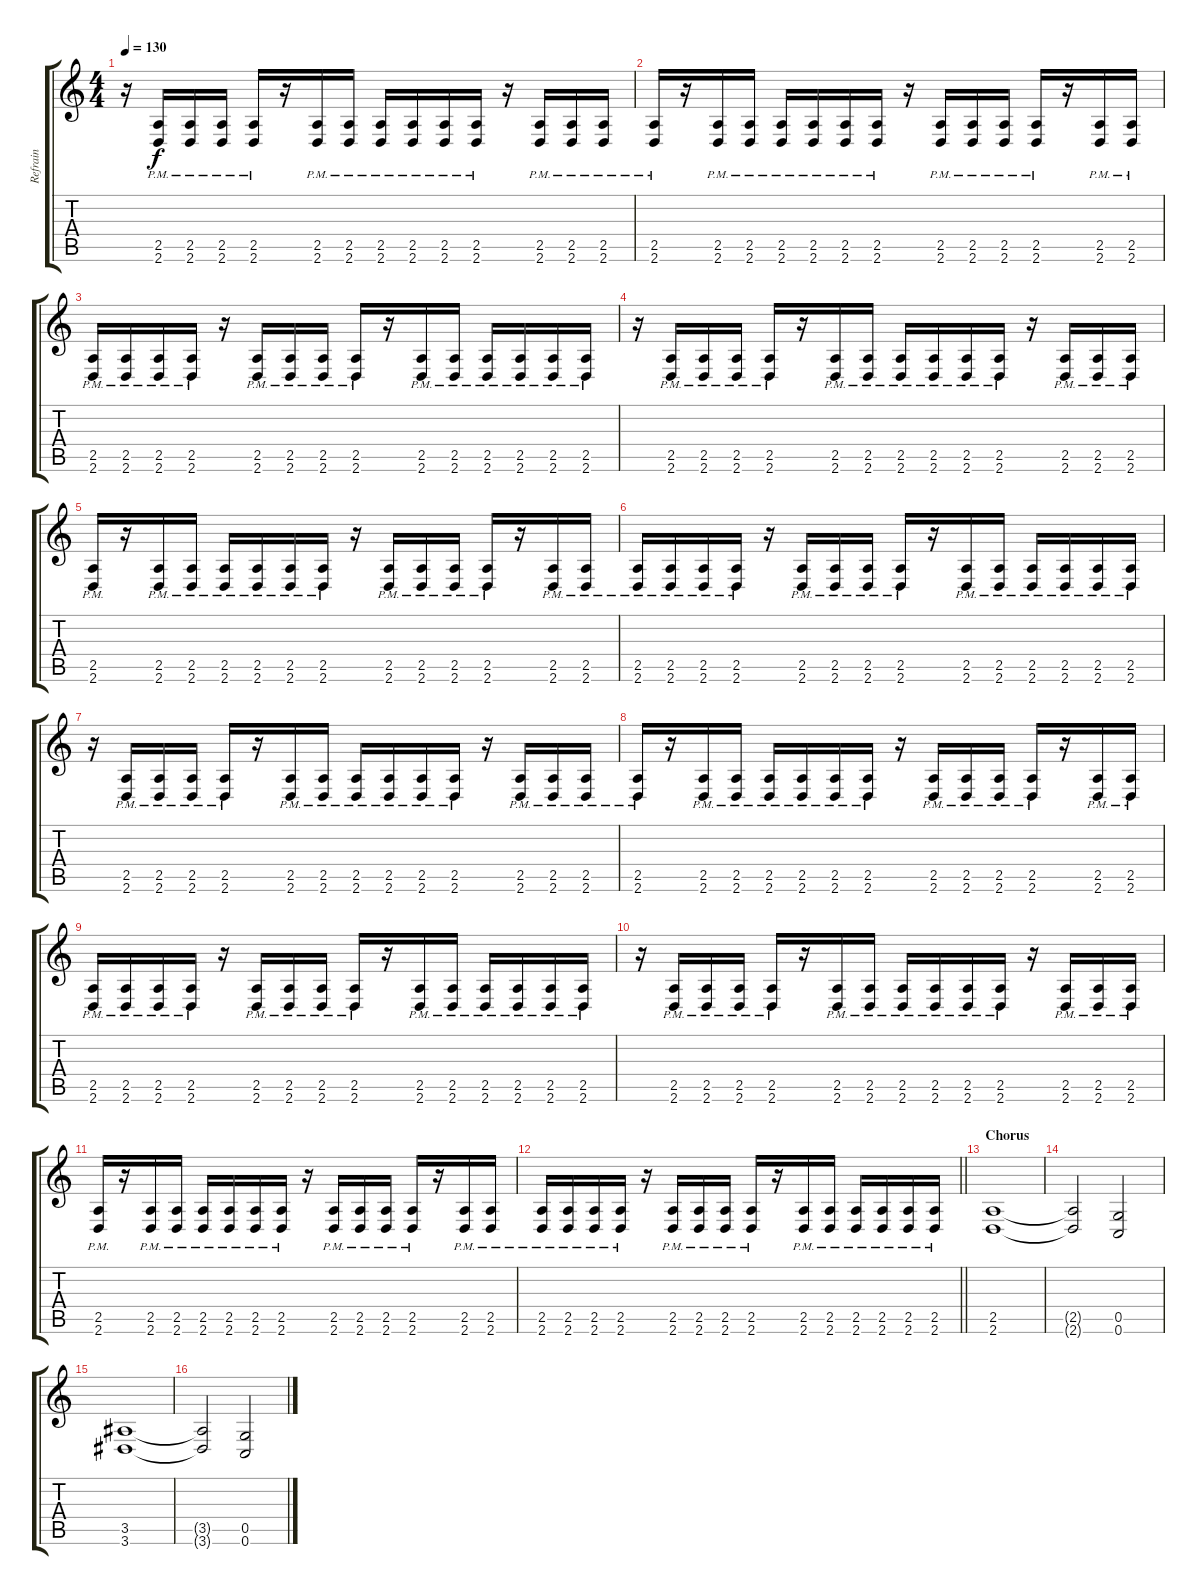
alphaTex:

\track ("Refrain" "Refrain") {instrument distortionguitar}
\staff {score tabs}
\tuning (D4 A3 F3 C3 G2 C2) {hide}
\ts (4 4)
\tempo 130
\clef g2
\ks c
r.16{dy f} (2.5{pm} 2.6{pm}).16 (2.5{pm} 2.6{pm}).16 (2.5{pm} 2.6{pm}).16 (2.5{pm} 2.6{pm}).16 r.16 (2.5{pm} 2.6{pm}).16 (2.5{pm} 2.6{pm}).16 (2.5{pm} 2.6{pm}).16 (2.5{pm} 2.6{pm}).16 (2.5{pm} 2.6{pm}).16 (2.5{pm} 2.6{pm}).16 r.16 (2.5{pm} 2.6{pm}).16 (2.5{pm} 2.6{pm}).16 (2.5{pm} 2.6{pm}).16 |
(2.5{pm} 2.6{pm}).16 r.16 (2.5{pm} 2.6{pm}).16 (2.5{pm} 2.6{pm}).16 (2.5{pm} 2.6{pm}).16 (2.5{pm} 2.6{pm}).16 (2.5{pm} 2.6{pm}).16 (2.5{pm} 2.6{pm}).16 r.16 (2.5{pm} 2.6{pm}).16 (2.5{pm} 2.6{pm}).16 (2.5{pm} 2.6{pm}).16 (2.5{pm} 2.6{pm}).16 r.16 (2.5{pm} 2.6{pm}).16 (2.5{pm} 2.6{pm}).16 |
(2.5{pm} 2.6{pm}).16 (2.5{pm} 2.6{pm}).16 (2.5{pm} 2.6{pm}).16 (2.5{pm} 2.6{pm}).16 r.16 (2.5{pm} 2.6{pm}).16 (2.5{pm} 2.6{pm}).16 (2.5{pm} 2.6{pm}).16 (2.5{pm} 2.6{pm}).16 r.16 (2.5{pm} 2.6{pm}).16 (2.5{pm} 2.6{pm}).16 (2.5{pm} 2.6{pm}).16 (2.5{pm} 2.6{pm}).16 (2.5{pm} 2.6{pm}).16 (2.5{pm} 2.6{pm}).16 |
r.16 (2.5{pm} 2.6{pm}).16 (2.5{pm} 2.6{pm}).16 (2.5{pm} 2.6{pm}).16 (2.5{pm} 2.6{pm}).16 r.16 (2.5{pm} 2.6{pm}).16 (2.5{pm} 2.6{pm}).16 (2.5{pm} 2.6{pm}).16 (2.5{pm} 2.6{pm}).16 (2.5{pm} 2.6{pm}).16 (2.5{pm} 2.6{pm}).16 r.16 (2.5{pm} 2.6{pm}).16 (2.5{pm} 2.6{pm}).16 (2.5{pm} 2.6{pm}).16 |
(2.5{pm} 2.6{pm}).16 r.16 (2.5{pm} 2.6{pm}).16 (2.5{pm} 2.6{pm}).16 (2.5{pm} 2.6{pm}).16 (2.5{pm} 2.6{pm}).16 (2.5{pm} 2.6{pm}).16 (2.5{pm} 2.6{pm}).16 r.16 (2.5{pm} 2.6{pm}).16 (2.5{pm} 2.6{pm}).16 (2.5{pm} 2.6{pm}).16 (2.5{pm} 2.6{pm}).16 r.16 (2.5{pm} 2.6{pm}).16 (2.5{pm} 2.6{pm}).16 |
(2.5{pm} 2.6{pm}).16 (2.5{pm} 2.6{pm}).16 (2.5{pm} 2.6{pm}).16 (2.5{pm} 2.6{pm}).16 r.16 (2.5{pm} 2.6{pm}).16 (2.5{pm} 2.6{pm}).16 (2.5{pm} 2.6{pm}).16 (2.5{pm} 2.6{pm}).16 r.16 (2.5{pm} 2.6{pm}).16 (2.5{pm} 2.6{pm}).16 (2.5{pm} 2.6{pm}).16 (2.5{pm} 2.6{pm}).16 (2.5{pm} 2.6{pm}).16 (2.5{pm} 2.6{pm}).16 |
r.16 (2.5{pm} 2.6{pm}).16 (2.5{pm} 2.6{pm}).16 (2.5{pm} 2.6{pm}).16 (2.5{pm} 2.6{pm}).16 r.16 (2.5{pm} 2.6{pm}).16 (2.5{pm} 2.6{pm}).16 (2.5{pm} 2.6{pm}).16 (2.5{pm} 2.6{pm}).16 (2.5{pm} 2.6{pm}).16 (2.5{pm} 2.6{pm}).16 r.16 (2.5{pm} 2.6{pm}).16 (2.5{pm} 2.6{pm}).16 (2.5{pm} 2.6{pm}).16 |
(2.5{pm} 2.6{pm}).16 r.16 (2.5{pm} 2.6{pm}).16 (2.5{pm} 2.6{pm}).16 (2.5{pm} 2.6{pm}).16 (2.5{pm} 2.6{pm}).16 (2.5{pm} 2.6{pm}).16 (2.5{pm} 2.6{pm}).16 r.16 (2.5{pm} 2.6{pm}).16 (2.5{pm} 2.6{pm}).16 (2.5{pm} 2.6{pm}).16 (2.5{pm} 2.6{pm}).16 r.16 (2.5{pm} 2.6{pm}).16 (2.5{pm} 2.6{pm}).16 |
(2.5{pm} 2.6{pm}).16 (2.5{pm} 2.6{pm}).16 (2.5{pm} 2.6{pm}).16 (2.5{pm} 2.6{pm}).16 r.16 (2.5{pm} 2.6{pm}).16 (2.5{pm} 2.6{pm}).16 (2.5{pm} 2.6{pm}).16 (2.5{pm} 2.6{pm}).16 r.16 (2.5{pm} 2.6{pm}).16 (2.5{pm} 2.6{pm}).16 (2.5{pm} 2.6{pm}).16 (2.5{pm} 2.6{pm}).16 (2.5{pm} 2.6{pm}).16 (2.5{pm} 2.6{pm}).16 |
r.16 (2.5{pm} 2.6{pm}).16 (2.5{pm} 2.6{pm}).16 (2.5{pm} 2.6{pm}).16 (2.5{pm} 2.6{pm}).16 r.16 (2.5{pm} 2.6{pm}).16 (2.5{pm} 2.6{pm}).16 (2.5{pm} 2.6{pm}).16 (2.5{pm} 2.6{pm}).16 (2.5{pm} 2.6{pm}).16 (2.5{pm} 2.6{pm}).16 r.16 (2.5{pm} 2.6{pm}).16 (2.5{pm} 2.6{pm}).16 (2.5{pm} 2.6{pm}).16 |
(2.5{pm} 2.6{pm}).16 r.16 (2.5{pm} 2.6{pm}).16 (2.5{pm} 2.6{pm}).16 (2.5{pm} 2.6{pm}).16 (2.5{pm} 2.6{pm}).16 (2.5{pm} 2.6{pm}).16 (2.5{pm} 2.6{pm}).16 r.16 (2.5{pm} 2.6{pm}).16 (2.5{pm} 2.6{pm}).16 (2.5{pm} 2.6{pm}).16 (2.5{pm} 2.6{pm}).16 r.16 (2.5{pm} 2.6{pm}).16 (2.5{pm} 2.6{pm}).16 |
\barLineRight lightlight
(2.5{pm} 2.6{pm}).16 (2.5{pm} 2.6{pm}).16 (2.5{pm} 2.6{pm}).16 (2.5{pm} 2.6{pm}).16 r.16 (2.5{pm} 2.6{pm}).16 (2.5{pm} 2.6{pm}).16 (2.5{pm} 2.6{pm}).16 (2.5{pm} 2.6{pm}).16 r.16 (2.5{pm} 2.6{pm}).16 (2.5{pm} 2.6{pm}).16 (2.5{pm} 2.6{pm}).16 (2.5{pm} 2.6{pm}).16 (2.5{pm} 2.6{pm}).16 (2.5{pm} 2.6{pm}).16 |
\section ("" "Chorus")
(2.5 2.6).1 |
(2.5{t} 2.6{t}).2 (0.5 0.6).2 |
(3.5 3.6).1 |
(3.5{t} 3.6{t}).2 (0.5 0.6).2
